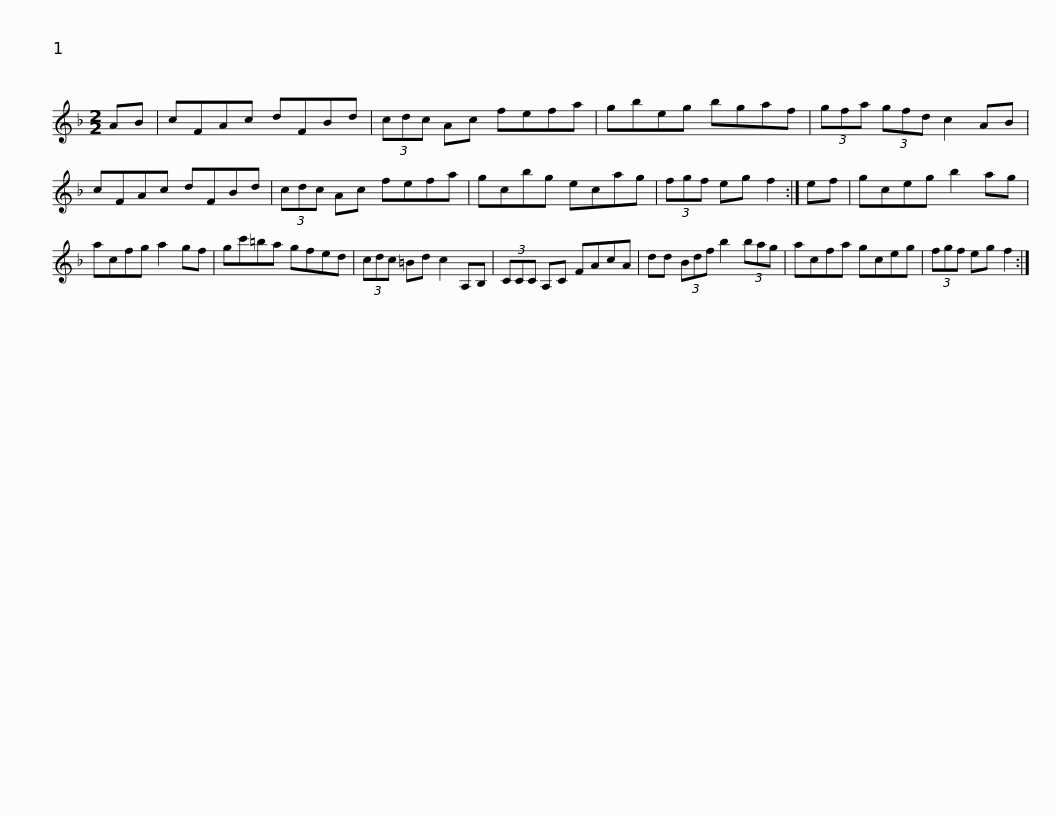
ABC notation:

X:1
L:1/8
M:2/2
I:linebreak $
K:F
V:1 treble
V:1
 AB | cFAc dFBd | (3cdc Ac fefa | gbeg bgaf | (3gfa (3gfd c2 AB |$ %5
 cFAc dFBd | (3cdc Ac fefa | gcbg ecag | (3fgf eg f2 :|$ ef | %10
 gceg b2 ag | acfg a2 gf | gc'=ba gfed | (3cdc =Bd c2 A,B, |$ (3CCC A,C FAcA | %15
 dd (3Bdf b2 (3bag | acfa gceg | (3fgf eg f2 :| %18
